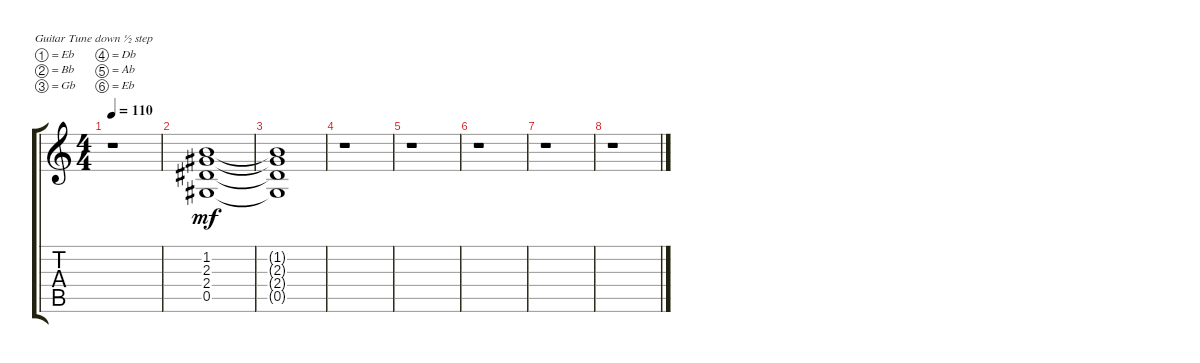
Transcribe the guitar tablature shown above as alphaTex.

\defaultSystemsLayout 4
\bracketExtendMode groupsimilarinstruments
\singleTrackTrackNamePolicy hidden
\multiTrackTrackNamePolicy hidden
\firstSystemTrackNameOrientation horizontal
\otherSystemsTrackNameOrientation horizontal
\track ("Сергей Попов" "E-Gt") {instrument distortionguitar}
\staff {score tabs}
\tuning (Eb4 Bb3 Gb3 Db3 Ab2 Eb2)
\ts (4 4)
\tempo 110
\clef g2
\scale
1.03909
\ks c
r.1{dy mf} |
\scale
0.960908 (0.5 2.4 2.3 1.2).1 |
\scale
1.03909 (0.5{t} 2.4{t} 2.3{t} 1.2{t}).1 |
\scale
0.960908 r.1 |
\scale
1.03909 r.1 |
\scale
0.960908 r.1 |
\scale
1.03909 r.1 |
\scale
0.960908 r.1
